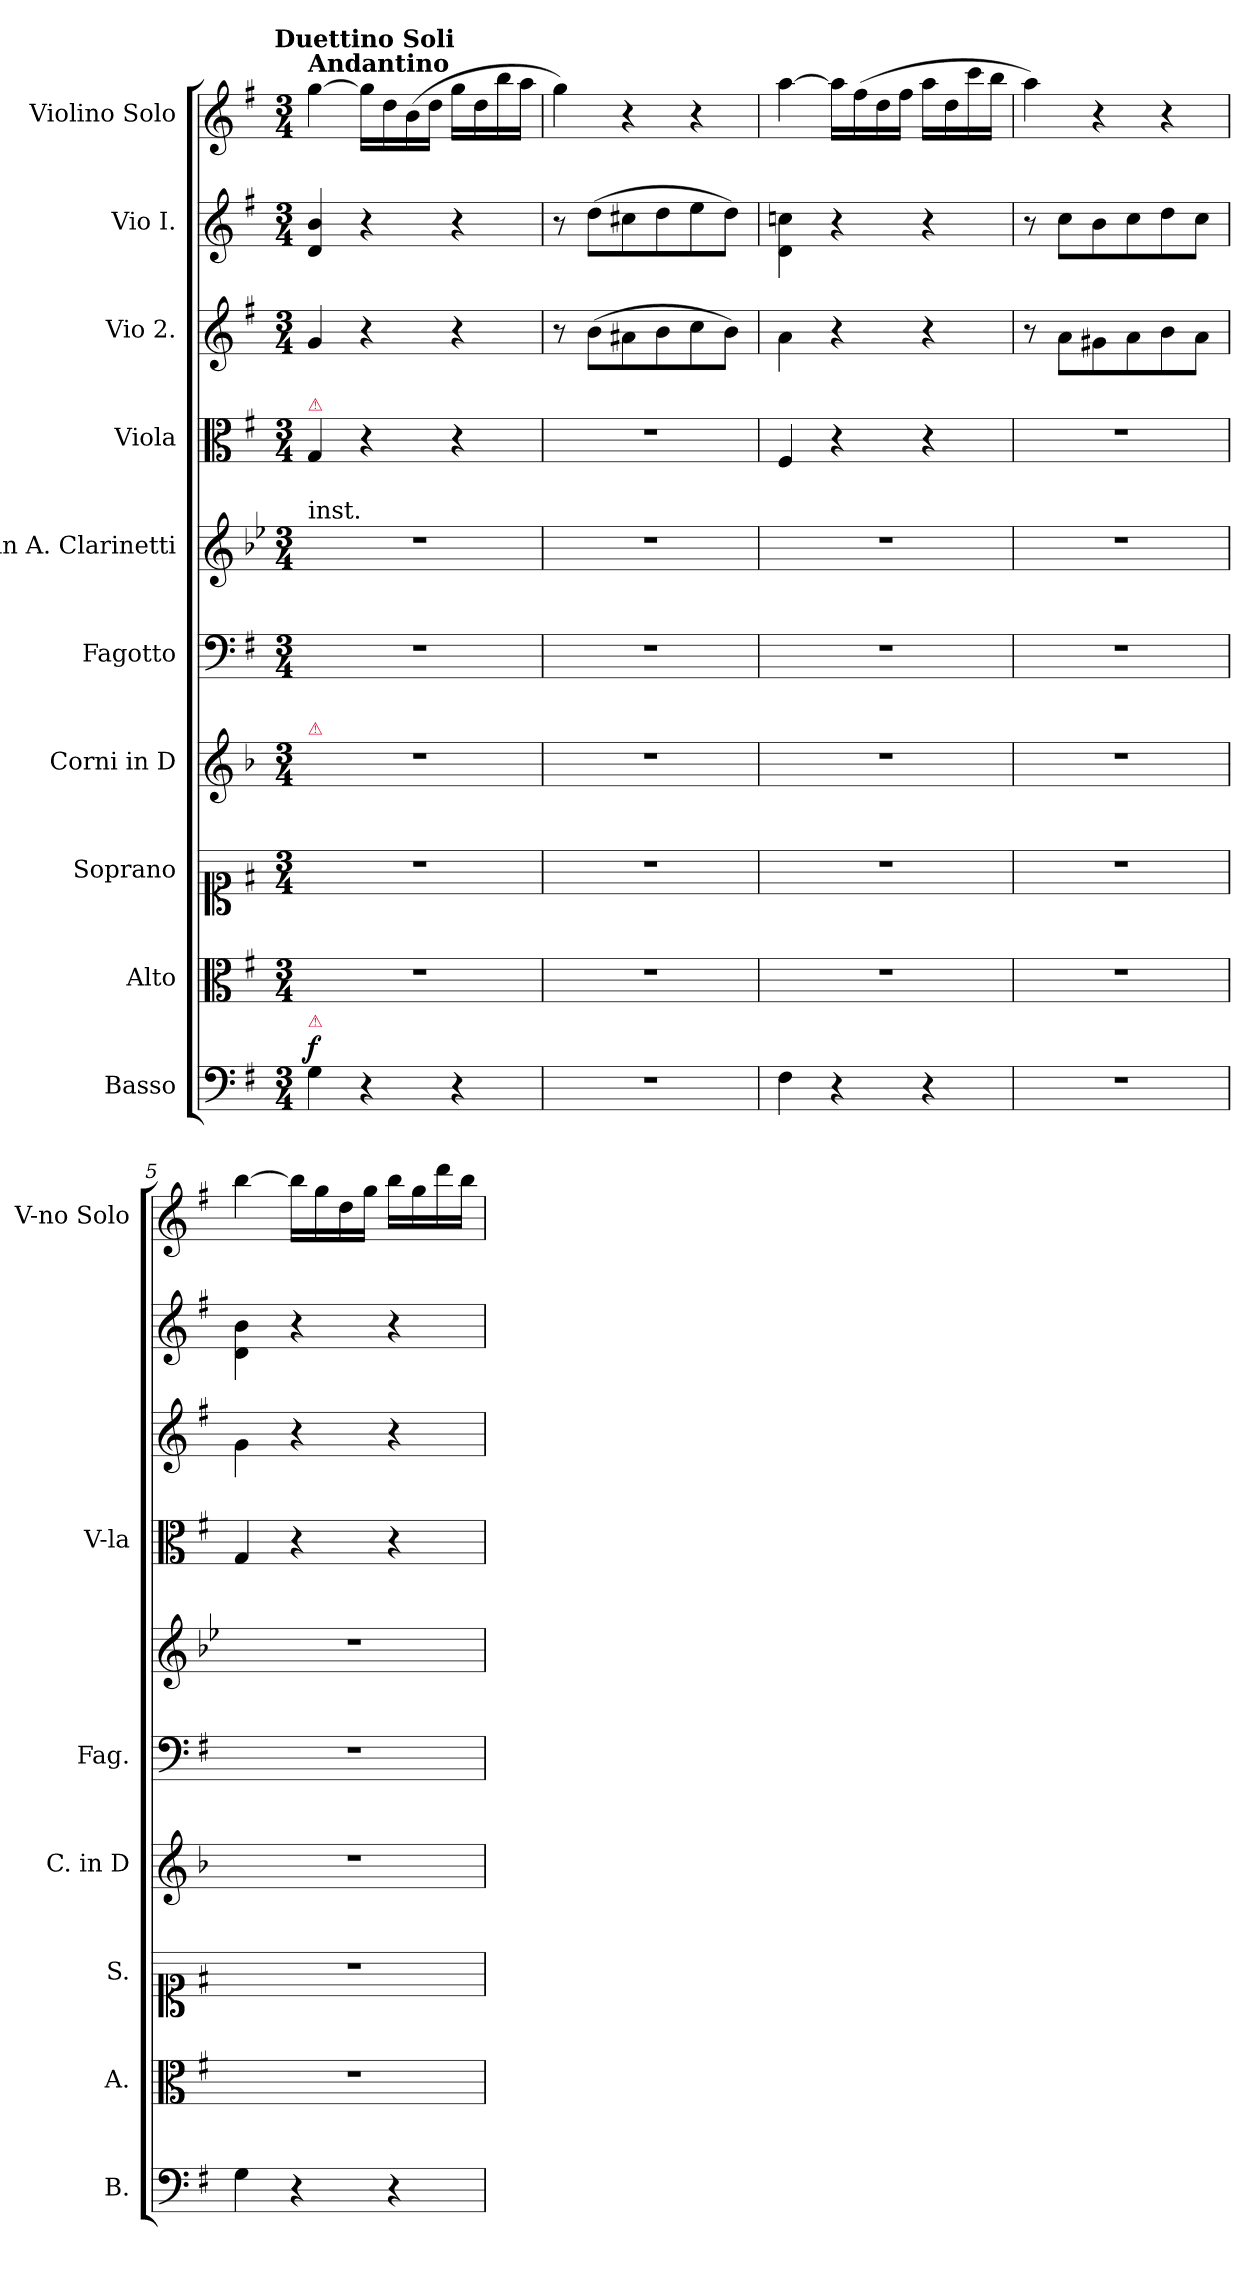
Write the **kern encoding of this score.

**kern	**dynam	**kern	**kern	**kern	**kern	**kern	**kern	**kern	**kern	**kern
*part10	*part10	*part9	*part8	*part7	*part6	*part5	*part4	*part3	*part2	*part1
*staff10	*staff10	*staff9	*staff8	*staff7	*staff6	*staff5	*staff4	*staff3	*staff2	*staff1
*I"Basso	*	*I"Alto	*I"Soprano	*I"Corni in D	*I"Fagotto	*I"in A. Clarinetti	*I"Viola	*I"Vio 2.	*I"Vio I.	*I"Violino Solo
*I'B.	*	*I'A.	*I'S.	*I'C. in D	*I'Fag.	*	*I'V-la	*	*	*I'V-no Solo
*clefF4	*	*clefC3	*clefC1	*clefG2	*clefF4	*clefG2	*clefC3	*clefG2	*clefG2	*clefG2
*	*	*	*	*ITrd6c10	*	*ITrd2c3	*	*	*	*
*k[f#]	*	*k[f#]	*k[f#]	*k[f#]	*k[f#]	*k[f#]	*k[f#]	*k[f#]	*k[f#]	*k[f#]
!!LO:TX:omd:t=Duettino Soli
*M3/4	*	*M3/4	*M3/4	*M3/4	*M3/4	*M3/4	*M3/4	*M3/4	*M3/4	*M3/4
=1	=1	=1	=1	=1	=1	=1	=1	=1	=1	=1
!	!	!	!	!	!	!	!	!	!	!LO:TX:a:B:t=Andantino
!	!	!	!	!	!	!	!LO:TX:a:color=crimson:t=⚠	!	!	!
!	!	!	!	!	!	!LO:TX:a:t=inst.	!	!	!	!
!	!	!	!	!LO:TX:a:color=crimson:t=⚠	!	!	!	!	!	!
!LO:TX:a:color=crimson:t=⚠	!	!	!	!	!	!	!	!	!	!
!	!LO:DY:a	!	!	!	!	!	!	!	!	!
4G\	f	2.r	2.r	2.r	2.r	2.r	4G/	4g/	4d/ 4b/	[4gg\
4r	.	.	.	.	.	.	4r	4r	4r	16gg\LL]
.	.	.	.	.	.	.	.	.	.	16dd\
.	.	.	.	.	.	.	.	.	.	(16b\
.	.	.	.	.	.	.	.	.	.	16dd\JJ
4r	.	.	.	.	.	.	4r	4r	4r	16gg\LL
.	.	.	.	.	.	.	.	.	.	16dd\
.	.	.	.	.	.	.	.	.	.	16bb\
.	.	.	.	.	.	.	.	.	.	16aa\JJ
=2	=2	=2	=2	=2	=2	=2	=2	=2	=2	=2
2.r	.	2.r	2.r	2.r	2.r	2.r	2.r	8r	8r	4gg\)
.	.	.	.	.	.	.	.	(8b\L	(8dd\L	.
.	.	.	.	.	.	.	.	8a#X\	8cc#X\	4r
.	.	.	.	.	.	.	.	8b\	8dd\	.
.	.	.	.	.	.	.	.	8cc\	8ee\	4r
.	.	.	.	.	.	.	.	8b\J)	8dd\J)	.
=3	=3	=3	=3	=3	=3	=3	=3	=3	=3	=3
4F#\	.	2.r	2.r	2.r	2.r	2.r	4F#/	4a\	4d\ 4ccn\	[4aa\
4r	.	.	.	.	.	.	4r	4r	4r	16aa\LL]
.	.	.	.	.	.	.	.	.	.	(16ff#\
.	.	.	.	.	.	.	.	.	.	16dd\
.	.	.	.	.	.	.	.	.	.	16ff#\JJ
4r	.	.	.	.	.	.	4r	4r	4r	16aa\LL
.	.	.	.	.	.	.	.	.	.	16dd\
.	.	.	.	.	.	.	.	.	.	16ccc\
.	.	.	.	.	.	.	.	.	.	16bb\JJ
=4	=4	=4	=4	=4	=4	=4	=4	=4	=4	=4
2.r	.	2.r	2.r	2.r	2.r	2.r	2.r	8r	8r	4aa\)
.	.	.	.	.	.	.	.	8a\L	8cc\L	.
.	.	.	.	.	.	.	.	8g#X\	8b\	4r
.	.	.	.	.	.	.	.	8a\	8cc\	.
.	.	.	.	.	.	.	.	8b\	8dd\	4r
.	.	.	.	.	.	.	.	8a\J	8cc\J	.
=5	=5	=5	=5	=5	=5	=5	=5	=5	=5	=5
4G\	.	2.r	2.r	2.r	2.r	2.r	4G/	4g\	4d\ 4b\	[4bb\
4r	.	.	.	.	.	.	4r	4r	4r	16bb\LL]
.	.	.	.	.	.	.	.	.	.	16gg\
.	.	.	.	.	.	.	.	.	.	16dd\
.	.	.	.	.	.	.	.	.	.	16gg\JJ
4r	.	.	.	.	.	.	4r	4r	4r	16bb\LL
.	.	.	.	.	.	.	.	.	.	16gg\
.	.	.	.	.	.	.	.	.	.	16ddd\
.	.	.	.	.	.	.	.	.	.	16bb\JJ
=	=	=	=	=	=	=	=	=	=	=
*-	*-	*-	*-	*-	*-	*-	*-	*-	*-	*-
